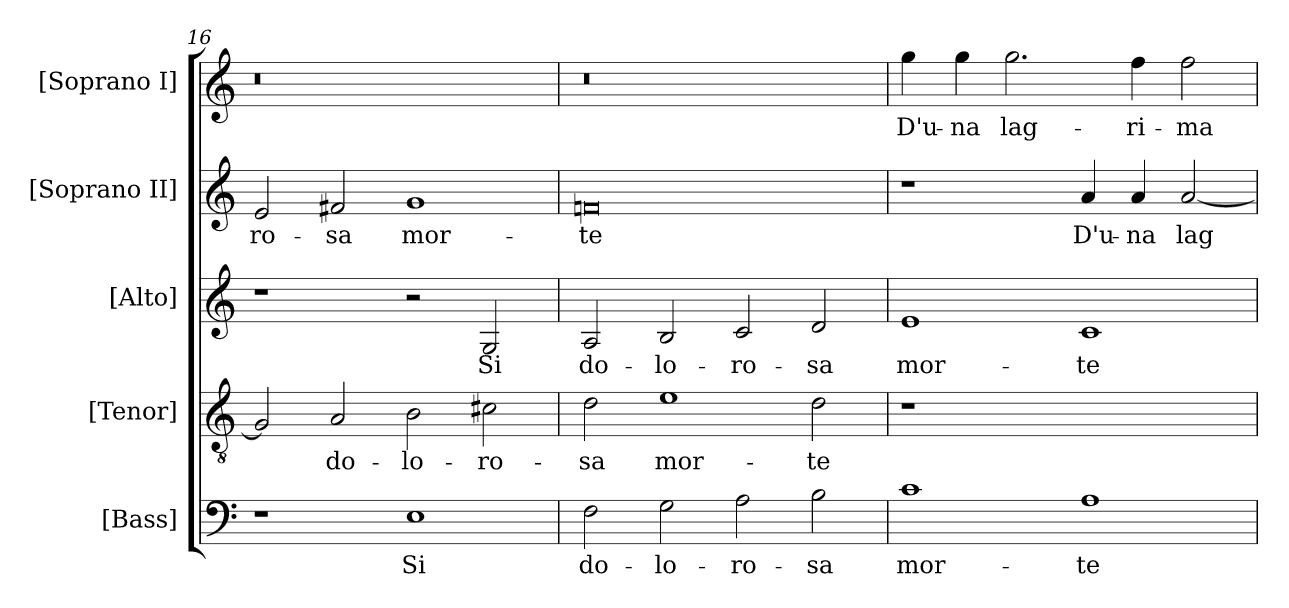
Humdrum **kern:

**kern	**text	**kern	**text	**kern	**text	**kern	**text	**kern	**text
*part5	*part5	*part4	*part4	*part3	*part3	*part2	*part2	*part1	*part1
*staff5	*staff5	*staff4	*staff4	*staff3	*staff3	*staff2	*staff2	*staff1	*staff1
*I"[Bass]	*	*I"[Tenor]	*	*I"[Alto]	*	*I"[Soprano II]	*	*I"[Soprano I]	*
*clefF4	*	*clefGv2	*	*clefG2	*	*clefG2	*	*clefG2	*
*k[]	*	*k[]	*	*k[]	*	*k[]	*	*k[]	*
*C:	*	*C:	*	*C:	*	*C:	*	*C:	*
=16	=16	=16	=16	=16	=16	=16	=16	=16	=16
!	!	!	!LO:LY:b:cj	!	!	!	!LO:LY:b:cj	!	!
1r	.	2G/]	.	1r	.	2e/	-ro-	0r	.
!	!	!	!LO:LY:b:cj	!	!	!	!LO:LY:b:cj	!	!
.	.	2A/	do-	.	.	2f#X/	-sa	.	.
!	!LO:LY:b:cj	!	!LO:LY:b:cj	!	!	!	!LO:LY:b:cj	!	!
1E	Si	2B\	-lo-	2r	.	1g	mor-	.	.
!	!	!	!LO:LY:b:cj	!	!LO:LY:b:cj	!	!	!	!
.	.	2c#X\	-ro-	2G/	Si	.	.	.	.
!!LO:PB:g=z
=17	=17	=17	=17	=17	=17	=17	=17	=17	=17
!	!LO:LY:b:cj	!	!LO:LY:b:cj	!	!LO:LY:b:cj	!	!LO:LY:b:cj	!	!
2F\	do-	2d\	-sa	2A/	do-	0fn	-te	0r	.
!	!LO:LY:b:cj	!	!LO:LY:b:cj	!	!LO:LY:b:cj	!	!	!	!
2G\	-lo-	1e	mor-	2B/	-lo-	.	.	.	.
!	!LO:LY:b:cj	!	!	!	!LO:LY:b:cj	!	!	!	!
2A\	-ro-	.	.	2c/	-ro-	.	.	.	.
!	!LO:LY:b:cj	!	!LO:LY:b:cj	!	!LO:LY:b:cj	!	!	!	!
2B\	-sa	2d\	-te	2d/	-sa	.	.	.	.
=18	=18	=18	=18	=18	=18	=18	=18	=18	=18
!	!LO:LY:b:cj	!	!	!	!LO:LY:b:cj	!	!	!	!LO:LY:b:cj
1c	mor-	1r	.	1e	mor-	1r	.	4gg\	D'u-
!	!	!	!	!	!	!	!	!	!LO:LY:b:cj
.	.	.	.	.	.	.	.	4gg\	-na
!	!	!	!	!	!	!	!	!	!LO:LY:b:cj
.	.	.	.	.	.	.	.	2.gg\	lag-
!	!LO:LY:b:cj	!	!	!	!LO:LY:b:cj	!	!LO:LY:b:cj	!	!
1A	-te	1ryy	.	1c	-te	4a/	D'u-	.	.
!	!	!	!	!	!	!	!LO:LY:b:cj	!	!LO:LY:b:cj
.	.	.	.	.	.	4a/	-na	4ff\	-ri-
!	!	!	!	!	!	!	!LO:LY:b:cj	!	!LO:LY:b:cj
.	.	.	.	.	.	[<2a/	lag-	2ff\	-ma
=	=	=	=	=	=	=	=	=	=
*-	*-	*-	*-	*-	*-	*-	*-	*-	*-
